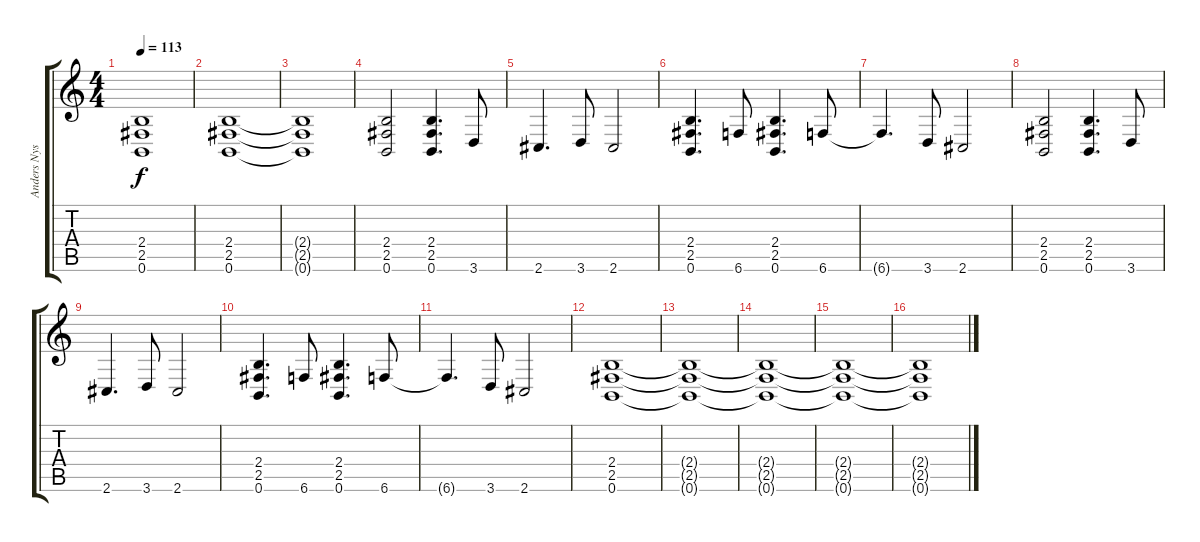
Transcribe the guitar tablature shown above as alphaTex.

\track ("Anders Nyström" "Anders Nys") {instrument distortionguitar}
\staff {score tabs}
\tuning (B3 Gb3 D3 A2 E2 B1) {hide}
\ts (4 4)
\tempo 113
\clef g2
\ks c
(2.4{t} 2.5{t} 0.6{t}).1{dy f} |
(2.4 2.5 0.6).1 |
(2.4{t} 2.5{t} 0.6{t}).1 |
(2.4 2.5 0.6).2 (2.4 2.5 0.6).4{d} 3.6.8 |
2.6.4{d} 3.6.8 2.6.2 |
(2.4 2.5 0.6).4{d} 6.6.8 (2.4 2.5 0.6).4{d} 6.6.8 |
6.6{t}.4{d} 3.6.8 2.6.2 |
(2.4 2.5 0.6).2 (2.4 2.5 0.6).4{d} 3.6.8 |
2.6.4{d} 3.6.8 2.6.2 |
(2.4 2.5 0.6).4{d} 6.6.8 (2.4 2.5 0.6).4{d} 6.6.8 |
6.6{t}.4{d} 3.6.8 2.6.2 |
(2.4 2.5 0.6).1 |
(2.4{t} 2.5{t} 0.6{t}).1 |
(2.4{t} 2.5{t} 0.6{t}).1 |
(2.4{t} 2.5{t} 0.6{t}).1 |
(2.4{t} 2.5{t} 0.6{t}).1
